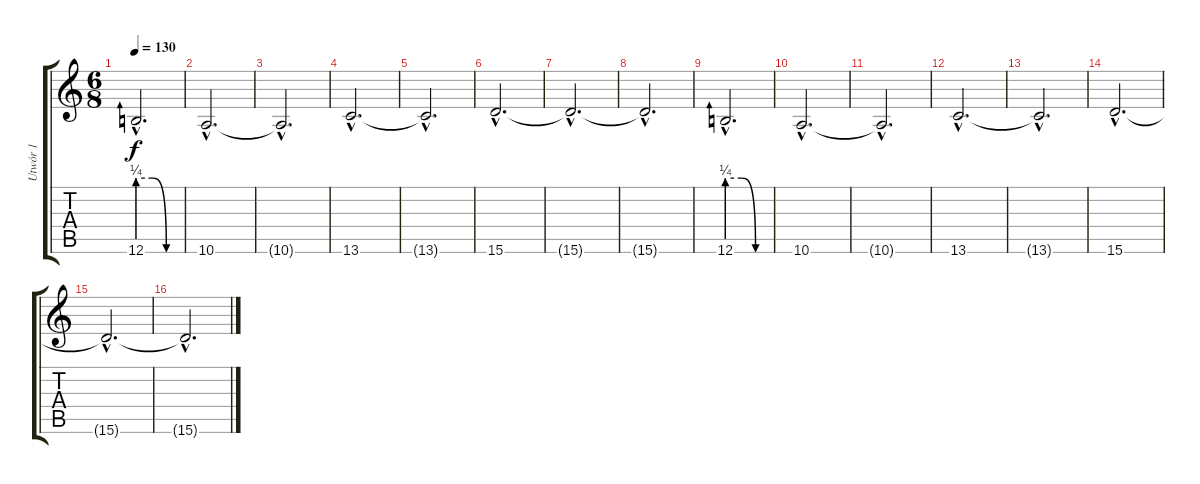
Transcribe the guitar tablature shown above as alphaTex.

\track ("Utwór 1" "Utwór 1") {instrument distortionguitar}
\staff {score tabs}
\tuning (Db4 Ab3 E3 B2 Gb2 B1) {hide}
\ts (6 8)
\tempo 130
\clef g2
\ks c
12.6{be (custom 0 1 20 1 40 0 60 0) hac}.2{d dy f} |
10.6{hac}.2{d} |
10.6{hac t}.2{d} |
13.6{hac}.2{d} |
13.6{hac t}.2{d} |
15.6{hac}.2{d} |
15.6{hac t}.2{d} |
15.6{hac t}.2{d} |
12.6{be (custom 0 1 20 1 40 0 60 0) hac}.2{d} |
10.6{hac}.2{d} |
10.6{hac t}.2{d} |
13.6{hac}.2{d} |
13.6{hac t}.2{d} |
15.6{hac}.2{d} |
15.6{hac t}.2{d} |
15.6{hac t}.2{d}
